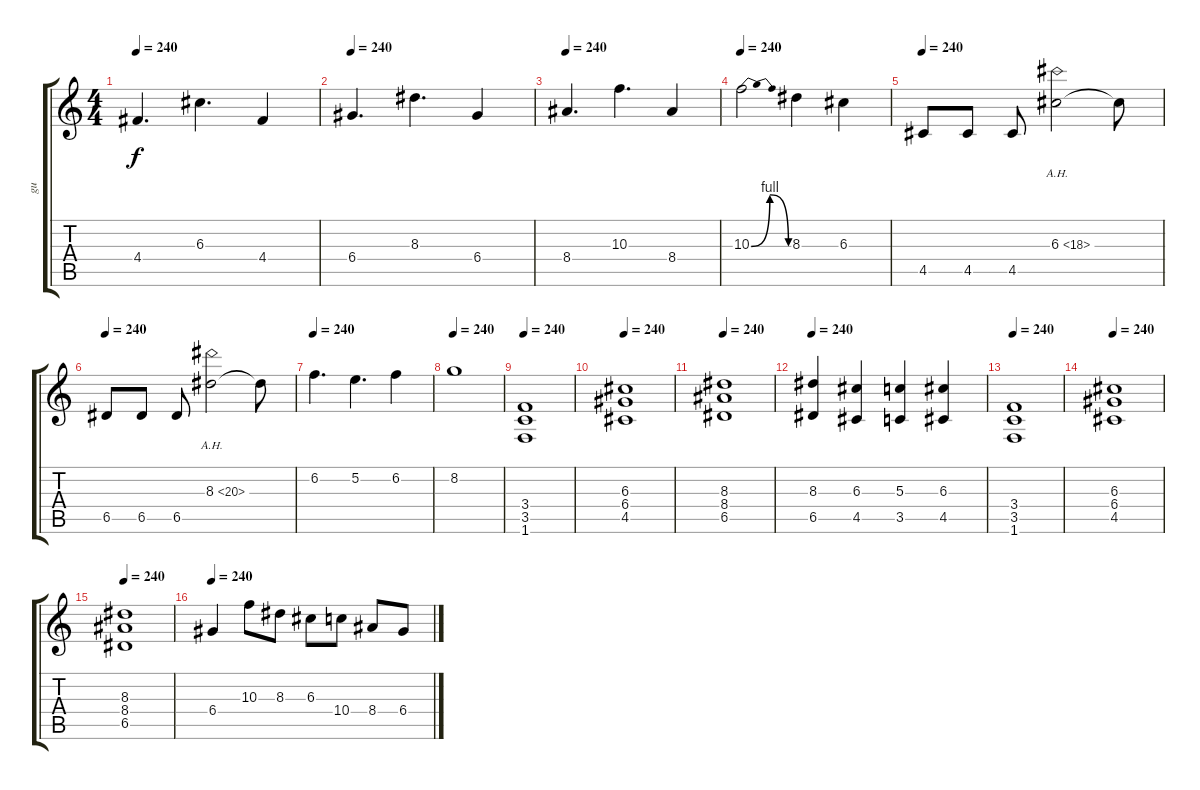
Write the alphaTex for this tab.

\track ("gu" "gu") {instrument distortionguitar}
\staff {score tabs}
\tuning (E4 B3 G3 D3 A2 E2) {hide}
\ts (4 4)
\tempo 240
\clef g2
\ks c
4.4.4{d dy f} 6.3.4{d} 4.4.4 |
\tempo 240
6.4.4{d} 8.3.4{d} 6.4.4 |
\tempo 240
8.4.4{d} 10.3.4{d} 8.4.4 |
\tempo 240
10.3{be (bendrelease 0 0 15 4 15 4 60 0)}.2 8.3.4 6.3.4 |
\tempo 240
4.5.8 4.5.8 4.5.8 6.3{ah 12}.2 6.3{t}.8 |
\tempo 240
6.5.8 6.5.8 6.5.8 8.3{ah 12}.2 8.3{t}.8 |
\tempo 240
6.2.4{d} 5.2.4{d} 6.2.4 |
\tempo 240
8.2.1 |
\tempo 240
(3.4 3.5 1.6).1 |
\tempo 240
(6.3 6.4 4.5).1 |
\tempo 240
(8.3 8.4 6.5).1 |
\tempo 240
(8.3 6.5).4 (6.3 4.5).4 (5.3 3.5).4 (6.3 4.5).4 |
\tempo 240
(3.4 3.5 1.6).1 |
\tempo 240
(6.3 6.4 4.5).1 |
\tempo 240
(8.3 8.4 6.5).1 |
\tempo 240
6.4.4 10.3.8 8.3.8 6.3.8 10.4.8 8.4.8 6.4.8
